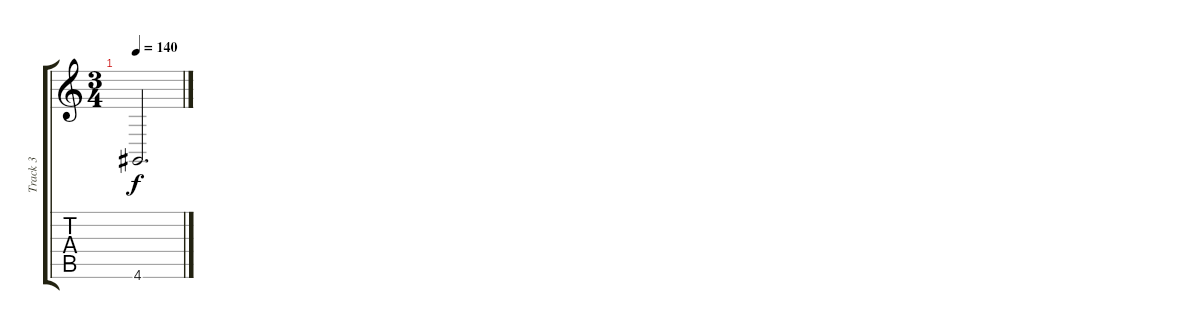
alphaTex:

\track ("Track 3" "Track 3") {instrument acousticgrandpiano}
\staff {score tabs}
\tuning (E4 B3 G3 D3 A2 E2) {hide}
\ts (3 4)
\tempo 140
\clef g2
\ks c
4.6.2{d dy f}
